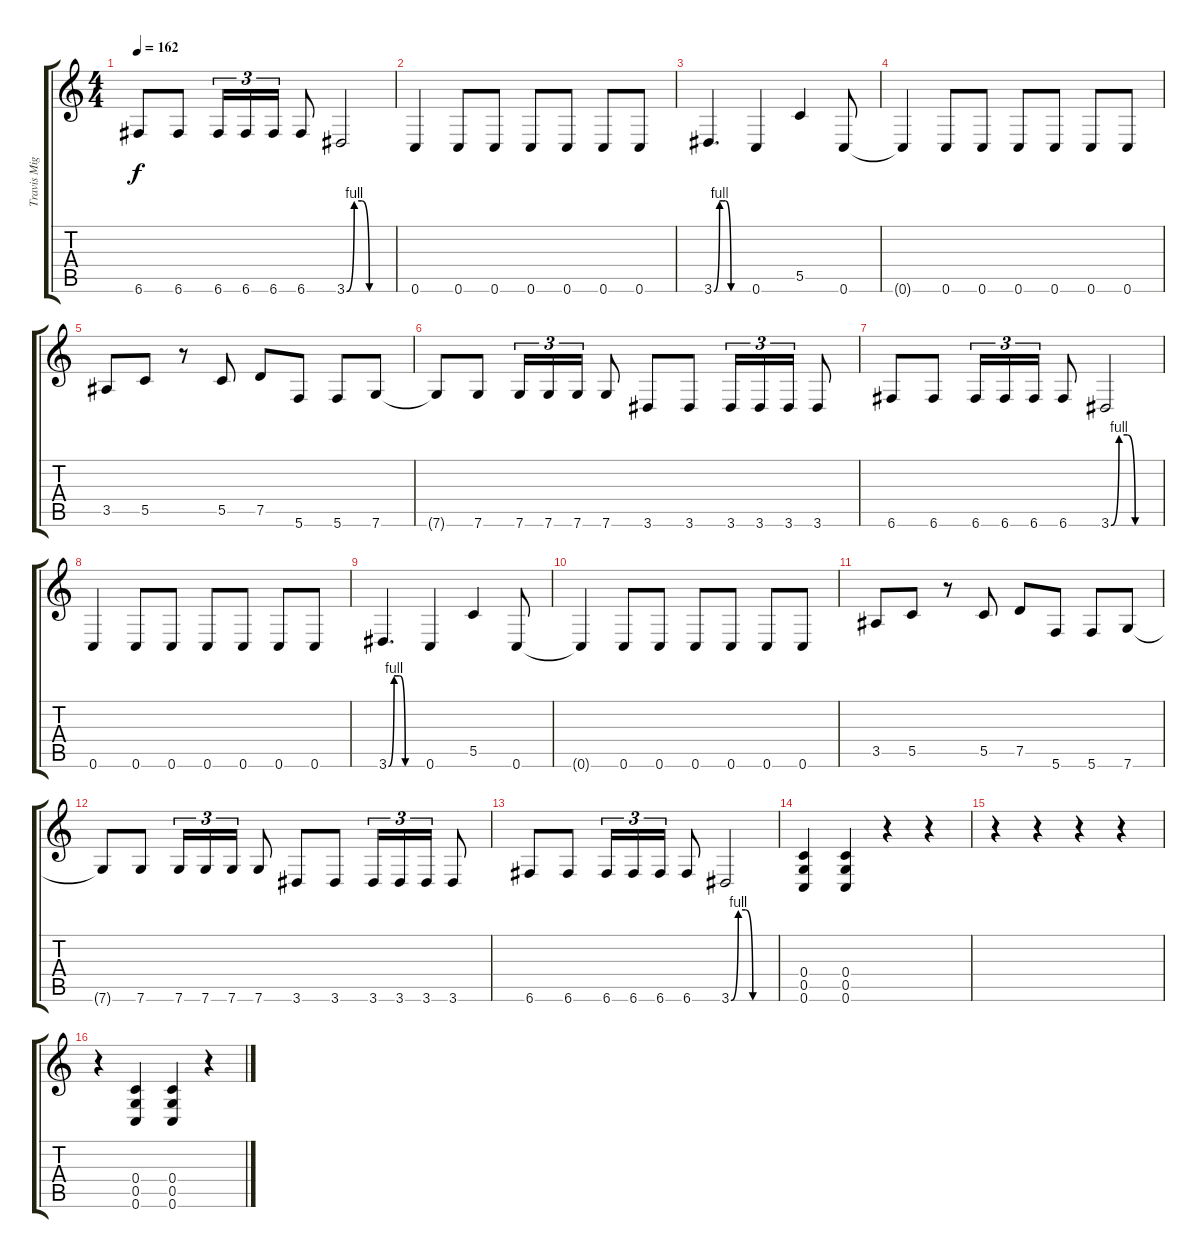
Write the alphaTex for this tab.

\track ("Travis Miguel" "Travis Mig") {instrument distortionguitar}
\staff {score tabs}
\tuning (D4 A3 F3 C3 G2 C2) {hide}
\ts (4 4)
\tempo 162
\clef g2
\ks c
6.6.8{dy f} 6.6.8 6.6.16{tu (3 2)} 6.6.16{tu (3 2)} 6.6.16{tu (3 2)} 6.6.8 3.6{be (custom 0 0 10 4 20 4 30 0 60 0)}.2 |
0.6.4 0.6.8 0.6.8 0.6.8 0.6.8 0.6.8 0.6.8 |
3.6{be (custom 0 0 10 4 20 4 30 0 60 0)}.4{d} 0.6.4 5.5.4 0.6.8 |
0.6{t}.4 0.6.8 0.6.8 0.6.8 0.6.8 0.6.8 0.6.8 |
3.5.8 5.5.8 r.8 5.5.8 7.5.8 5.6.8 5.6.8 7.6.8 |
7.6{t}.8 7.6.8 7.6.16{tu (3 2)} 7.6.16{tu (3 2)} 7.6.16{tu (3 2)} 7.6.8 3.6.8 3.6.8 3.6.16{tu (3 2)} 3.6.16{tu (3 2)} 3.6.16{tu (3 2)} 3.6.8 |
6.6.8 6.6.8 6.6.16{tu (3 2)} 6.6.16{tu (3 2)} 6.6.16{tu (3 2)} 6.6.8 3.6{be (custom 0 0 10 4 20 4 30 0 60 0)}.2 |
0.6.4 0.6.8 0.6.8 0.6.8 0.6.8 0.6.8 0.6.8 |
3.6{be (custom 0 0 10 4 20 4 30 0 60 0)}.4{d} 0.6.4 5.5.4 0.6.8 |
0.6{t}.4 0.6.8 0.6.8 0.6.8 0.6.8 0.6.8 0.6.8 |
3.5.8 5.5.8 r.8 5.5.8 7.5.8 5.6.8 5.6.8 7.6.8 |
7.6{t}.8 7.6.8 7.6.16{tu (3 2)} 7.6.16{tu (3 2)} 7.6.16{tu (3 2)} 7.6.8 3.6.8 3.6.8 3.6.16{tu (3 2)} 3.6.16{tu (3 2)} 3.6.16{tu (3 2)} 3.6.8 |
6.6.8 6.6.8 6.6.16{tu (3 2)} 6.6.16{tu (3 2)} 6.6.16{tu (3 2)} 6.6.8 3.6{be (custom 0 0 10 4 20 4 30 0 60 0)}.2 |
(0.4 0.5 0.6).4 (0.4 0.5 0.6).4 r.4 r.4 |
r.4 r.4 r.4 r.4 |
r.4 (0.4 0.5 0.6).4 (0.4 0.5 0.6).4 r.4
